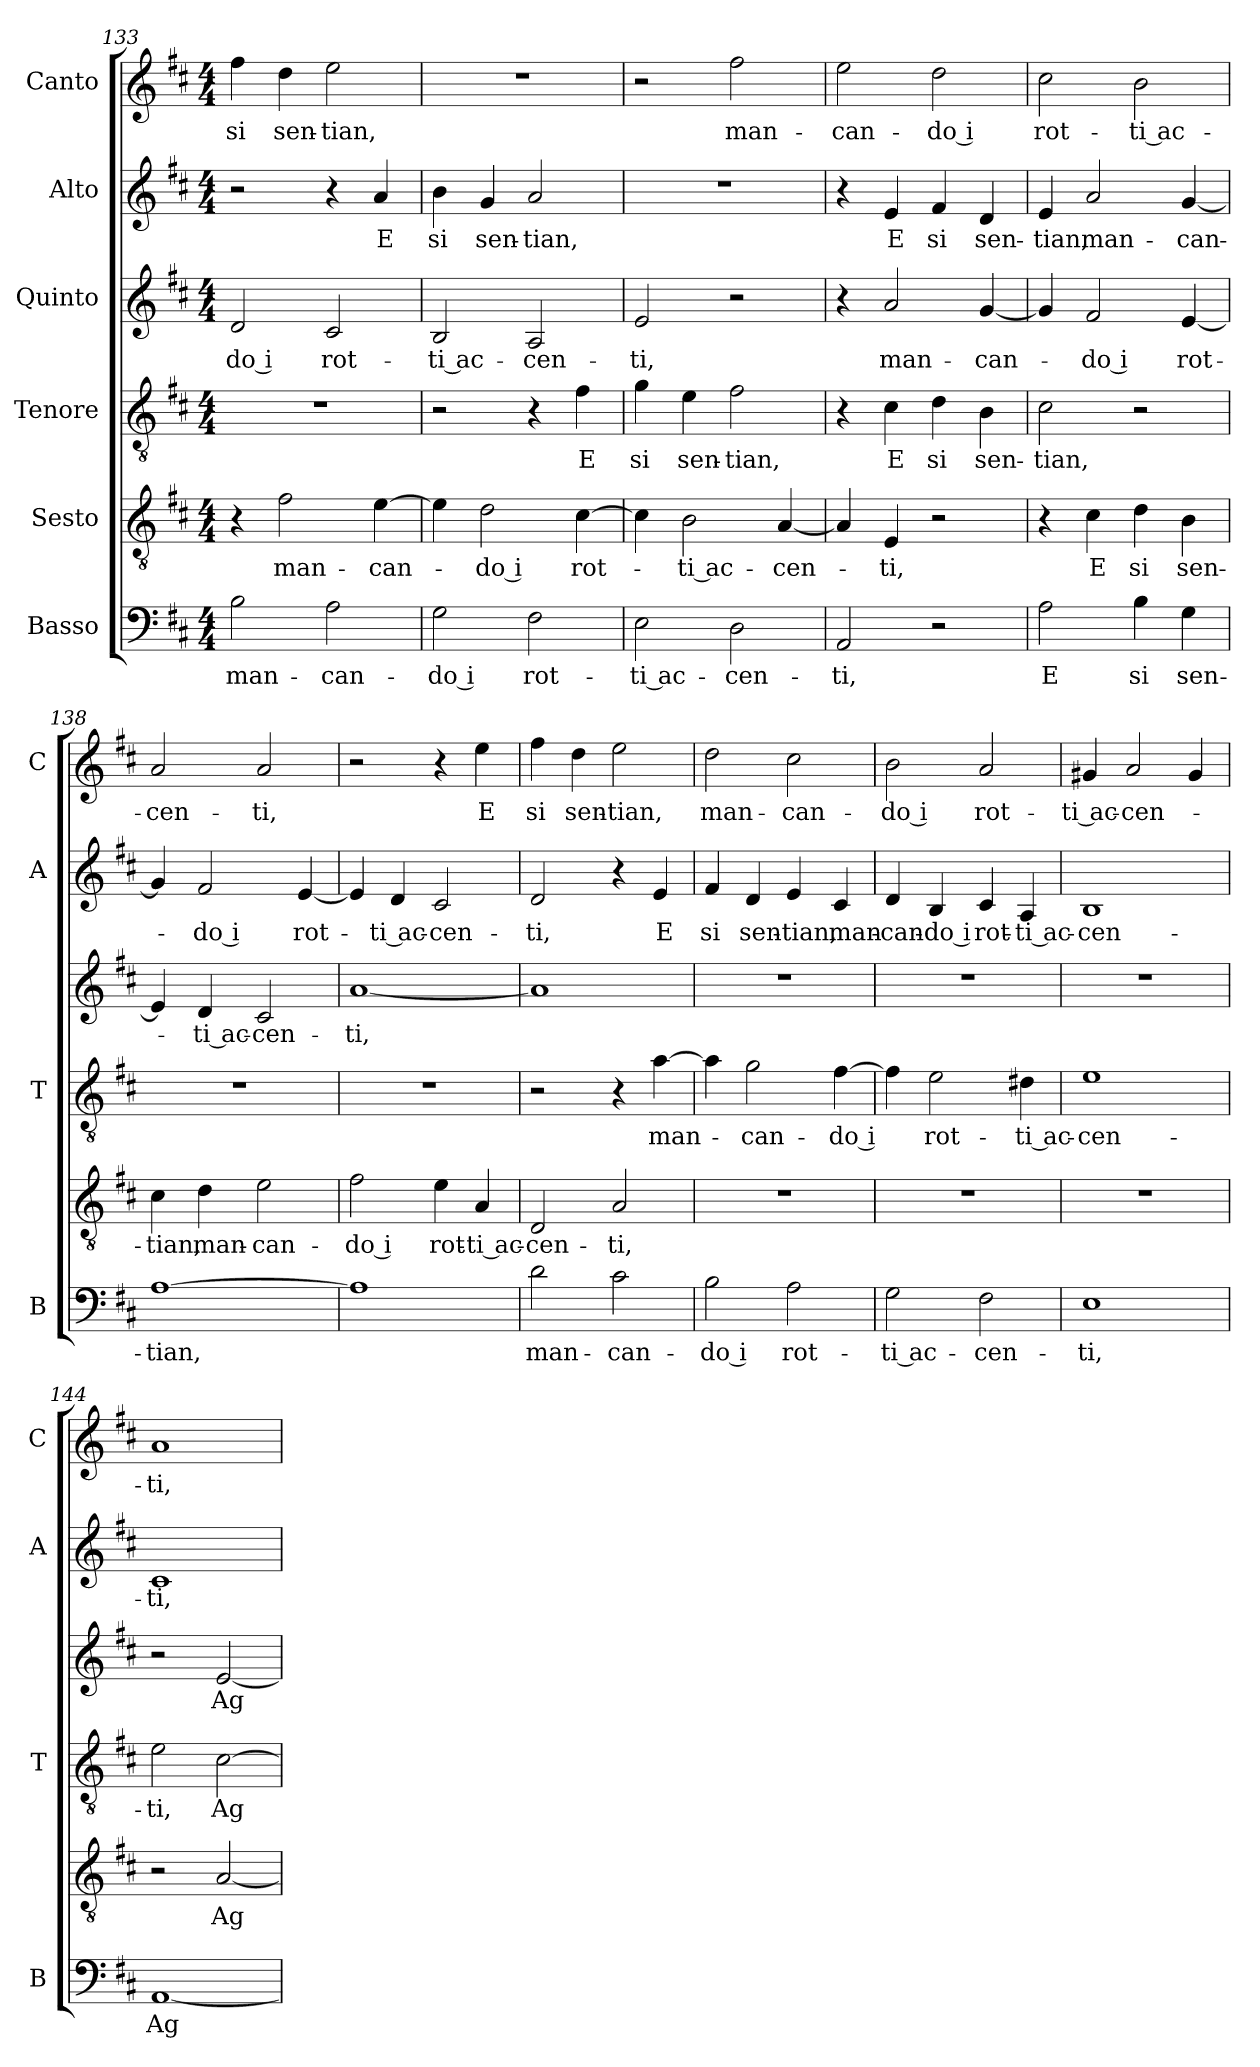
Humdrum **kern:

**kern	**text	**kern	**text	**kern	**text	**kern	**text	**kern	**text	**kern	**text
*part6	*part6	*part5	*part5	*part4	*part4	*part3	*part3	*part2	*part2	*part1	*part1
*staff6	*staff6	*staff5	*staff5	*staff4	*staff4	*staff3	*staff3	*staff2	*staff2	*staff1	*staff1
*I"Basso	*	*I"Sesto	*	*I"Tenore	*	*I"Quinto	*	*I"Alto	*	*I"Canto	*
*I'B	*	*	*	*I'T	*	*	*	*I'A	*	*I'C	*
*clefF4	*	*clefGv2	*	*clefGv2	*	*clefG2	*	*clefG2	*	*clefG2	*
*k[f#c#]	*	*k[f#c#]	*	*k[f#c#]	*	*k[f#c#]	*	*k[f#c#]	*	*k[f#c#]	*
*D:	*	*D:	*	*D:	*	*D:	*	*D:	*	*D:	*
*M4/4	*	*M4/4	*	*M4/4	*	*M4/4	*	*M4/4	*	*M4/4	*
=133	=133	=133	=133	=133	=133	=133	=133	=133	=133	=133	=133
!	!LO:LY:b	!	!	!	!	!	!LO:LY:b	!	!	!	!LO:LY:b
2B\	man-	4r	.	1r	.	2d/	-do i	2r	.	4ff#\	si
!	!	!	!LO:LY:b	!	!	!	!	!	!	!	!LO:LY:b
.	.	2f#\	man-	.	.	.	.	.	.	4dd\	sen-
!	!LO:LY:b	!	!	!	!	!	!LO:LY:b	!	!	!	!LO:LY:b
2A\	-can-	.	.	.	.	2c#/	rot-	4r	.	2ee\	-tian,
!	!	!	!LO:LY:b	!	!	!	!	!	!LO:LY:b	!	!
.	.	[4e\	-can-	.	.	.	.	4a/	E	.	.
=134	=134	=134	=134	=134	=134	=134	=134	=134	=134	=134	=134
!	!LO:LY:b	!	!	!	!	!	!LO:LY:b	!	!LO:LY:b	!	!
2G\	-do i	4e\]	.	2r	.	2B/	-ti ac-	4b\	si	1r	.
!	!	!	!LO:LY:b	!	!	!	!	!	!LO:LY:b	!	!
.	.	2d\	-do i	.	.	.	.	4g/	sen-	.	.
!	!LO:LY:b	!	!	!	!	!	!LO:LY:b	!	!LO:LY:b	!	!
2F#\	rot-	.	.	4r	.	2A/	-cen-	2a/	-tian,	.	.
!	!	!	!LO:LY:b	!	!LO:LY:b	!	!	!	!	!	!
.	.	[4c#\	rot-	4f#\	E	.	.	.	.	.	.
!!LO:PB:g=z
=135	=135	=135	=135	=135	=135	=135	=135	=135	=135	=135	=135
!	!LO:LY:b	!	!	!	!LO:LY:b	!	!LO:LY:b	!	!	!	!
2E\	-ti ac-	4c#\]	.	4g\	si	2e/	-ti,	1r	.	2r	.
!	!	!	!LO:LY:b	!	!LO:LY:b	!	!	!	!	!	!
.	.	2B\	-ti ac-	4e\	sen-	.	.	.	.	.	.
!	!LO:LY:b	!	!	!	!LO:LY:b	!	!	!	!	!	!LO:LY:b
2D\	-cen-	.	.	2f#\	-tian,	2r	.	.	.	2ff#\	man-
!	!	!	!LO:LY:b	!	!	!	!	!	!	!	!
.	.	[4A/	-cen-	.	.	.	.	.	.	.	.
=136	=136	=136	=136	=136	=136	=136	=136	=136	=136	=136	=136
!	!LO:LY:b	!	!	!	!	!	!	!	!	!	!LO:LY:b
2AA/	-ti,	4A/]	.	4r	.	4r	.	4r	.	2ee\	-can-
!	!	!	!LO:LY:b	!	!LO:LY:b	!	!LO:LY:b	!	!LO:LY:b	!	!
.	.	4E/	-ti,	4c#\	E	2a/	man-	4e/	E	.	.
!	!	!	!	!	!LO:LY:b	!	!	!	!LO:LY:b	!	!LO:LY:b
2r	.	2r	.	4d\	si	.	.	4f#/	si	2dd\	-do i
!	!	!	!	!	!LO:LY:b	!	!LO:LY:b	!	!LO:LY:b	!	!
.	.	.	.	4B\	sen-	[4g/	-can-	4d/	sen-	.	.
=137	=137	=137	=137	=137	=137	=137	=137	=137	=137	=137	=137
!	!LO:LY:b	!	!	!	!LO:LY:b	!	!	!	!LO:LY:b	!	!LO:LY:b
2A\	E	4r	.	2c#\	-tian,	4g/]	.	4e/	-tian,	2cc#\	rot-
!	!	!	!LO:LY:b	!	!	!	!LO:LY:b	!	!LO:LY:b	!	!
.	.	4c#\	E	.	.	2f#/	-do i	2a/	man-	.	.
!	!LO:LY:b	!	!LO:LY:b	!	!	!	!	!	!	!	!LO:LY:b
4B\	si	4d\	si	2r	.	.	.	.	.	2b\	-ti ac-
!	!LO:LY:b	!	!LO:LY:b	!	!	!	!LO:LY:b	!	!LO:LY:b	!	!
4G\	sen-	4B\	sen-	.	.	[4e/	rot-	[4g/	-can-	.	.
=138	=138	=138	=138	=138	=138	=138	=138	=138	=138	=138	=138
!	!LO:LY:b	!	!LO:LY:b	!	!	!	!	!	!	!	!LO:LY:b
[1A	-tian,	4c#\	-tian,	1r	.	4e/]	.	4g/]	.	2a/	-cen-
!	!	!	!LO:LY:b	!	!	!	!LO:LY:b	!	!LO:LY:b	!	!
.	.	4d\	man-	.	.	4d/	-ti ac-	2f#/	-do i	.	.
!	!	!	!LO:LY:b	!	!	!	!LO:LY:b	!	!	!	!LO:LY:b
.	.	2e\	-can-	.	.	2c#/	-cen-	.	.	2a/	-ti,
!	!	!	!	!	!	!	!	!	!LO:LY:b	!	!
.	.	.	.	.	.	.	.	[4e/	rot-	.	.
=139	=139	=139	=139	=139	=139	=139	=139	=139	=139	=139	=139
!	!	!	!LO:LY:b	!	!	!	!LO:LY:b	!	!	!	!
1A]	.	2f#\	-do i	1r	.	[1a	-ti,	4e/]	.	2r	.
!	!	!	!	!	!	!	!	!	!LO:LY:b	!	!
.	.	.	.	.	.	.	.	4d/	-ti ac-	.	.
!	!	!	!LO:LY:b	!	!	!	!	!	!LO:LY:b	!	!
.	.	4e\	rot-	.	.	.	.	2c#/	-cen-	4r	.
!	!	!	!LO:LY:b	!	!	!	!	!	!	!	!LO:LY:b
.	.	4A/	-ti ac-	.	.	.	.	.	.	4ee\	E
=140	=140	=140	=140	=140	=140	=140	=140	=140	=140	=140	=140
!	!LO:LY:b	!	!LO:LY:b	!	!	!	!	!	!LO:LY:b	!	!LO:LY:b
2d\	man-	2D/	-cen-	2r	.	1a]	.	2d/	-ti,	4ff#\	si
!	!	!	!	!	!	!	!	!	!	!	!LO:LY:b
.	.	.	.	.	.	.	.	.	.	4dd\	sen-
!	!LO:LY:b	!	!LO:LY:b	!	!	!	!	!	!	!	!LO:LY:b
2c#\	-can-	2A/	-ti,	4r	.	.	.	4r	.	2ee\	-tian,
!	!	!	!	!	!LO:LY:b	!	!	!	!LO:LY:b	!	!
.	.	.	.	[4a\	man-	.	.	4e/	E	.	.
=141	=141	=141	=141	=141	=141	=141	=141	=141	=141	=141	=141
!	!LO:LY:b	!	!	!	!	!	!	!	!LO:LY:b	!	!LO:LY:b
2B\	-do i	1r	.	4a\]	.	1r	.	4f#/	si	2dd\	man-
!	!	!	!	!	!LO:LY:b	!	!	!	!LO:LY:b	!	!
.	.	.	.	2g\	-can-	.	.	4d/	sen-	.	.
!	!LO:LY:b	!	!	!	!	!	!	!	!LO:LY:b	!	!LO:LY:b
2A\	rot-	.	.	.	.	.	.	4e/	-tian,	2cc#\	-can-
!	!	!	!	!	!LO:LY:b	!	!	!	!LO:LY:b	!	!
.	.	.	.	[4f#\	-do i	.	.	4c#/	man-	.	.
=142	=142	=142	=142	=142	=142	=142	=142	=142	=142	=142	=142
!	!LO:LY:b	!	!	!	!	!	!	!	!LO:LY:b	!	!LO:LY:b
2G\	-ti ac-	1r	.	4f#\]	.	1r	.	4d/	-can-	2b\	-do i
!	!	!	!	!	!LO:LY:b	!	!	!	!LO:LY:b	!	!
.	.	.	.	2e\	rot-	.	.	4B/	-do i	.	.
!	!LO:LY:b	!	!	!	!	!	!	!	!LO:LY:b	!	!LO:LY:b
2F#\	-cen-	.	.	.	.	.	.	4c#/	rot-	2a/	rot-
!	!	!	!	!	!LO:LY:b	!	!	!	!LO:LY:b	!	!
.	.	.	.	4d#X\	-ti ac-	.	.	4A/	-ti ac-	.	.
=143	=143	=143	=143	=143	=143	=143	=143	=143	=143	=143	=143
!	!LO:LY:b	!	!	!	!LO:LY:b	!	!	!	!LO:LY:b	!	!LO:LY:b
1E	-ti,	1r	.	1e	-cen-	1r	.	1B	-cen-	4g#X/	-ti ac-
!	!	!	!	!	!	!	!	!	!	!	!LO:LY:b
.	.	.	.	.	.	.	.	.	.	2a/	-cen-
.	.	.	.	.	.	.	.	.	.	4g#/	.
!!LO:LB:g=z
=144	=144	=144	=144	=144	=144	=144	=144	=144	=144	=144	=144
!	!LO:LY:b	!	!	!	!LO:LY:b	!	!	!	!LO:LY:b	!	!LO:LY:b
[1AA	Ag-	2r	.	2e\	-ti,	2r	.	1c#	-ti,	1a	-ti,
!	!	!	!LO:LY:b	!	!LO:LY:b	!	!LO:LY:b	!	!	!	!
.	.	[2A/	Ag-	[2c#\	Ag-	[2e/	Ag-	.	.	.	.
=	=	=	=	=	=	=	=	=	=	=	=
*-	*-	*-	*-	*-	*-	*-	*-	*-	*-	*-	*-
